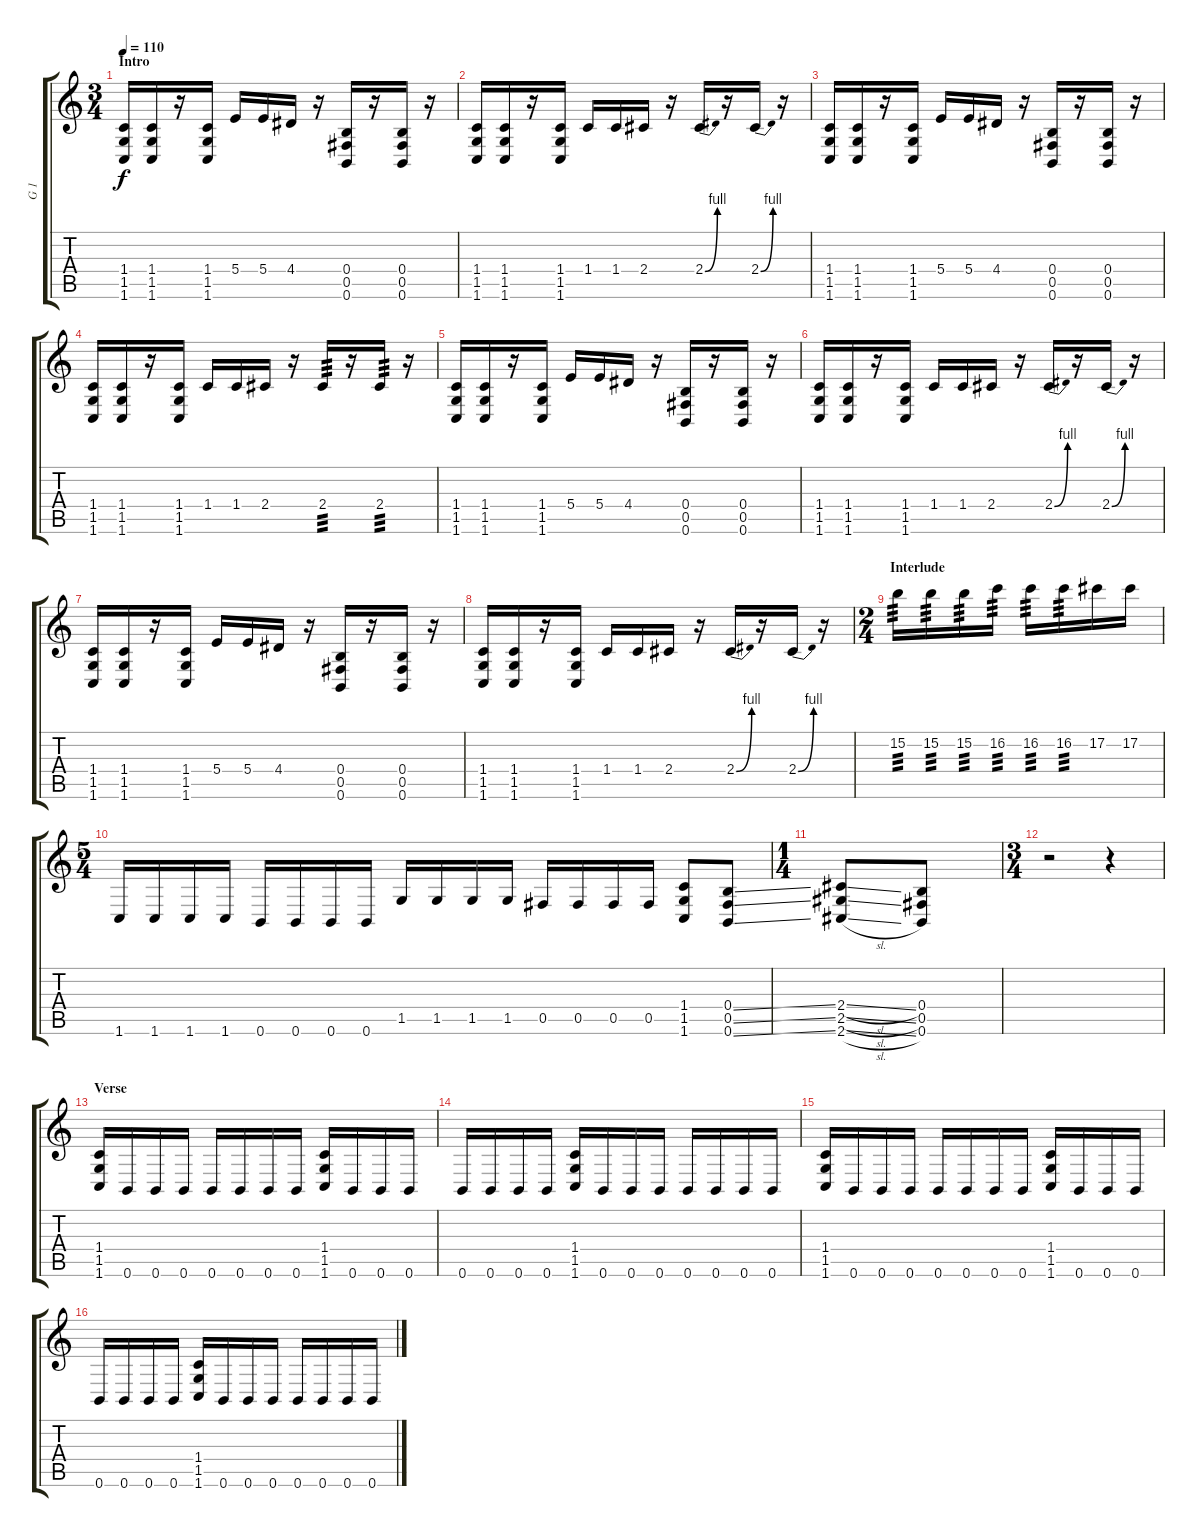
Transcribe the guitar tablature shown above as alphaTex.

\track ("G 1" "G 1") {instrument distortionguitar}
\staff {score tabs}
\tuning (Db4 Ab3 E3 B2 Gb2 B1) {hide}
\ts (3 4)
\section ("" "Intro")
\tempo 110
\clef g2
\ks c
(1.4 1.5 1.6).16{dy f instrument distortionguitar} (1.4 1.5 1.6).16 r.16 (1.4 1.5 1.6).16 5.4.16 5.4.16 4.4.16 r.16 (0.4 0.5 0.6).16 r.16 (0.4 0.5 0.6).16 r.16 |
(1.4 1.5 1.6).16 (1.4 1.5 1.6).16 r.16 (1.4 1.5 1.6).16 1.4.16 1.4.16 2.4.16 r.16 2.4{be (bend 0 0 60 4)}.16 r.16 2.4{be (bend 0 0 60 4)}.16 r.16 |
(1.4 1.5 1.6).16 (1.4 1.5 1.6).16 r.16 (1.4 1.5 1.6).16 5.4.16 5.4.16 4.4.16 r.16 (0.4 0.5 0.6).16 r.16 (0.4 0.5 0.6).16 r.16 |
(1.4 1.5 1.6).16 (1.4 1.5 1.6).16 r.16 (1.4 1.5 1.6).16 1.4.16 1.4.16 2.4.16 r.16 2.4.16{tp 3} r.16 2.4.16{tp 3} r.16 |
(1.4 1.5 1.6).16 (1.4 1.5 1.6).16 r.16 (1.4 1.5 1.6).16 5.4.16 5.4.16 4.4.16 r.16 (0.4 0.5 0.6).16 r.16 (0.4 0.5 0.6).16 r.16 |
(1.4 1.5 1.6).16 (1.4 1.5 1.6).16 r.16 (1.4 1.5 1.6).16 1.4.16 1.4.16 2.4.16 r.16 2.4{be (bend 0 0 60 4)}.16 r.16 2.4{be (bend 0 0 60 4)}.16 r.16 |
(1.4 1.5 1.6).16 (1.4 1.5 1.6).16 r.16 (1.4 1.5 1.6).16 5.4.16 5.4.16 4.4.16 r.16 (0.4 0.5 0.6).16 r.16 (0.4 0.5 0.6).16 r.16 |
(1.4 1.5 1.6).16 (1.4 1.5 1.6).16 r.16 (1.4 1.5 1.6).16 1.4.16 1.4.16 2.4.16 r.16 2.4{be (bend 0 0 60 4)}.16 r.16 2.4{be (bend 0 0 60 4)}.16 r.16 |
\ts (2 4)
\section ("" "Interlude")
15.2.16{tp 3} 15.2.16{tp 3} 15.2.16{tp 3} 16.2.16{tp 3} 16.2.16{tp 3} 16.2.16{tp 3} 17.2.16 17.2.16 |
\ts (5 4)
1.6.16 1.6.16 1.6.16 1.6.16 0.6.16 0.6.16 0.6.16 0.6.16 1.5.16 1.5.16 1.5.16 1.5.16 0.5.16 0.5.16 0.5.16 0.5.16 (1.4 1.5 1.6).8 (0.4{ss} 0.5{ss} 0.6{ss}).8 |
\ts (1 4)
(2.4{sl} 2.5{sl} 2.6{sl}).8 (0.4 0.5 0.6).8 |
\ts (3 4)
r.2 r.4 |
\section ("" "Verse")
(1.4 1.5 1.6).16 0.6.16 0.6.16 0.6.16 0.6.16 0.6.16 0.6.16 0.6.16 (1.4 1.5 1.6).16 0.6.16 0.6.16 0.6.16 |
0.6.16 0.6.16 0.6.16 0.6.16 (1.4 1.5 1.6).16 0.6.16 0.6.16 0.6.16 0.6.16 0.6.16 0.6.16 0.6.16 |
(1.4 1.5 1.6).16 0.6.16 0.6.16 0.6.16 0.6.16 0.6.16 0.6.16 0.6.16 (1.4 1.5 1.6).16 0.6.16 0.6.16 0.6.16 |
0.6.16 0.6.16 0.6.16 0.6.16 (1.4 1.5 1.6).16 0.6.16 0.6.16 0.6.16 0.6.16 0.6.16 0.6.16 0.6.16
